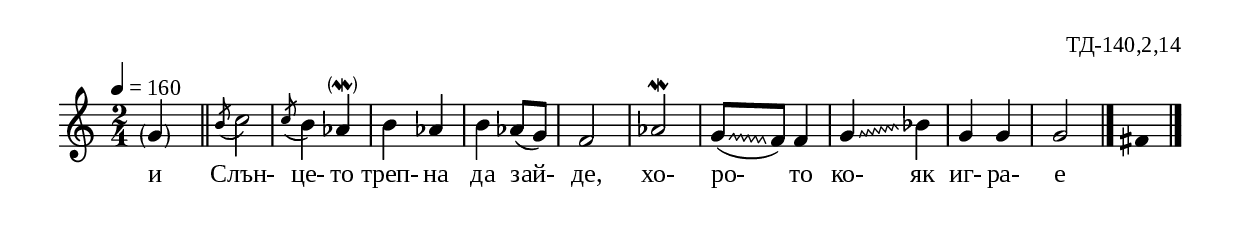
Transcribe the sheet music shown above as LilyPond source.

%{
TD_140_2_14
%}

\include "td-preamble.ly"

\score {
\relative c'' {
 \tempo 4 = 160
  \time 2/4
  \parG
\parenthesize g4  s4 \bar "||" 
 \acciaccatura b8 c2 
\parS
\acciaccatura c8 b4 aes-\parenthesize-\mordent
b  aes b aes8( g) f2
aes2\mordent
  \override Glissando #'style = #'zigzag
\noteFi g8\glissando( f)  f4 \noteFi g\glissando bes g g g2
 \bar "|." 
 \fixB fis4  
 \bar "|." 
}
\addlyrics { и  Слън- це- то треп- на да зай- де, хо- ро- то ко- як иг- ра- е }
%
\layout {
  indent = #0
  line-width = 190\mm
  ragged-right=##f
}
%
\midi { 
	\context {
		\Score
		tempoWholesPerMinute = #(ly:make-moment 160 4)
		}
	}
}

\header{
  opus = "ТД-140,2,14"
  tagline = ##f
}


